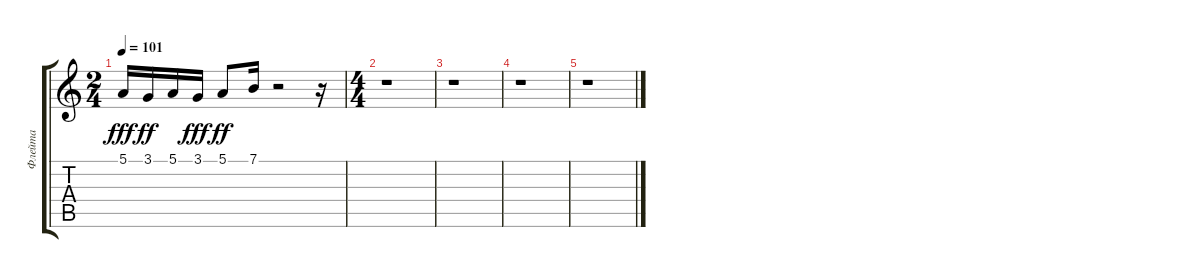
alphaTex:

\track ("Флейта" "Флейта") {instrument flute}
\staff {score tabs}
\tuning (E4 B3 G3 D3 A2 E2) {hide}
\ts (2 4)
\tempo 101
\clef g2
\ks c
5.1.16{dy fff} 3.1.16{dy ff} 5.1.16 3.1.16{dy fff} 5.1.8{dy ff} 7.1.16 r.2 r.16 |
\ts (4 4)
r.1 |
r.1 |
r.1 |
r.1
